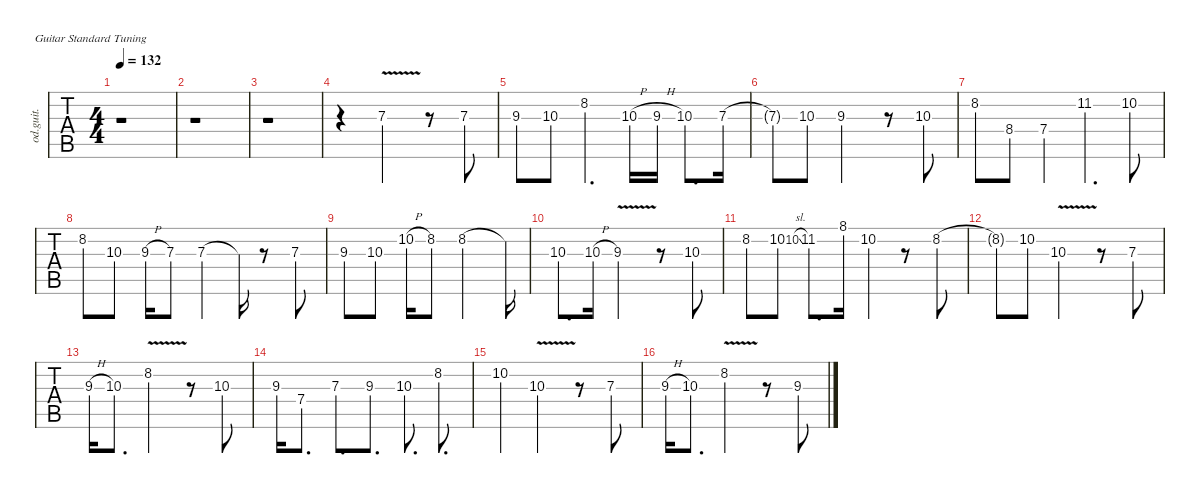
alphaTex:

\defaultSystemsLayout 4
\hideDynamics
\bracketExtendMode nobrackets
\track ("Lead guitar" "od.guit.") {instrument overdrivenguitar}
\staff {tabs}
\tuning (E4 B3 G3 D3 A2 E2)
\ts (4 4)
\tempo 132
\clef g2
\ks c
r.1{dy f beam Down} |
r.1{beam Down} |
r.1{beam Down} |
r.4{beam Down} 7.3{v}.2{dy fff beam Down} r.8{beam Down} 7.3.8{beam Down} |
9.3.8{beam Down} 10.3.8{beam Down} 8.2.4{d beam Down} 10.3{h}.16{beam Down} 9.3{h}.16{beam Down} 10.3.8{d beam Down} 7.3.16{beam Down} |
7.3{t}.8{dy f beam Down} 10.3.8{dy fff beam Down} 9.3.2{dy f beam Down} r.8{beam Down} 10.3.8{dy fff beam Down} |
8.2.8{beam Down} 8.4{acc #}.8{beam Down} 7.4.4{beam Up} 11.2{acc #}.4{d beam Down} 10.2.8{beam Down} |
8.2.8{beam Down} 10.3.8{beam Down} 9.3{h}.16{beam Down} 7.3.8{beam Down} 7.3.4{beam Down} 7.3{t}.16{dy f beam Down} r.8{beam Down} 7.3.8{dy fff beam Down} |
9.3.8{beam Down} 10.3.8{beam Down} 10.2{h}.16{beam Down} 8.2.8{beam Down} 8.2.2{beam Down} 8.2{t}.16{dy f beam Down} |
10.3.8{d dy fff beam Down} 10.3{h}.16{beam Down} 9.3{v}.2{beam Down} r.8{beam Down} 10.3.8{beam Down} |
8.2.8{beam Down} 10.2.8{beam Down} 10.2{sl}.8{gr dy ff beam Up} 11.2{acc #}.8{d dy fff beam Down} 8.1.16{beam Down} 10.2.4{beam Down} r.8{beam Down} 8.2.8{beam Down} |
8.2{t}.8{dy f beam Down} 10.2.8{dy fff beam Down} 10.3{v}.2{beam Down} r.8{beam Down} 7.3.8{beam Down} |
9.3{h}.16{beam Down} 10.3.8{d beam Down} 8.2{v}.2{beam Down} r.8{beam Down} 10.3.8{beam Down} |
9.3.16{beam Down} 7.4.8{d beam Down} 7.3.8{d beam Down} 9.3.8{d beam Down} 10.3.8{d beam Down} 8.2.8{d beam Down} |
10.2.4{beam Down} 10.3{v}.2{beam Down} r.8{beam Down} 7.3.8{beam Down} |
9.3{h}.16{beam Down} 10.3.8{d beam Down} 8.2{v}.2{beam Down} r.8{beam Down} 9.3.8{beam Down}
